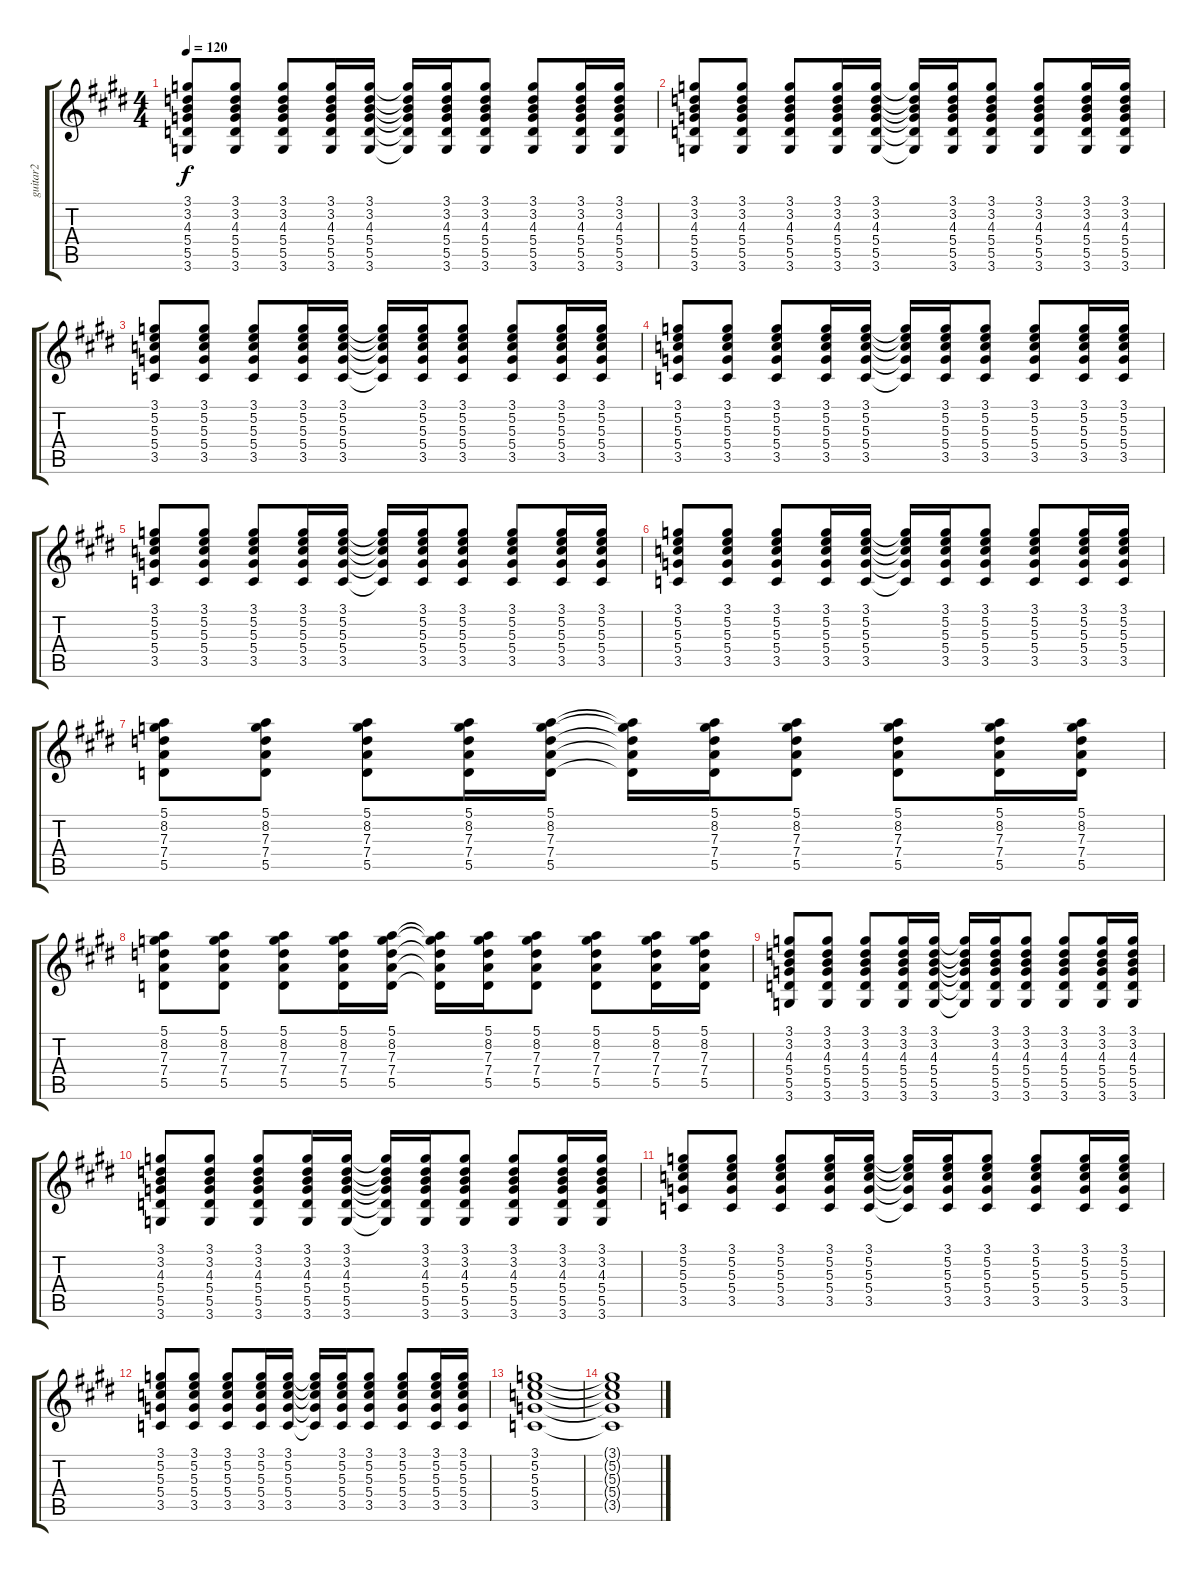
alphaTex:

\track ("guitar2" "guitar2") {instrument electricguitarmuted}
\staff {score tabs}
\tuning (E4 B3 G3 D3 A2 E2) {hide}
\ts (4 4)
\tempo 120
\clef g2
\ks e
(3.1 3.2 4.3 5.4 5.5 3.6).8{dy f} (3.1 3.2 4.3 5.4 5.5 3.6).8 (3.1 3.2 4.3 5.4 5.5 3.6).8 (3.1 3.2 4.3 5.4 5.5 3.6).16 (3.1 3.2 4.3 5.4 5.5 3.6).16 (3.1{t} 3.2{t} 4.3{t} 5.4{t} 5.5{t} 3.6{t}).16 (3.1 3.2 4.3 5.4 5.5 3.6).16 (3.1 3.2 4.3 5.4 5.5 3.6).8 (3.1 3.2 4.3 5.4 5.5 3.6).8 (3.1 3.2 4.3 5.4 5.5 3.6).16 (3.1 3.2 4.3 5.4 5.5 3.6).16 |
(3.1 3.2 4.3 5.4 5.5 3.6).8 (3.1 3.2 4.3 5.4 5.5 3.6).8 (3.1 3.2 4.3 5.4 5.5 3.6).8 (3.1 3.2 4.3 5.4 5.5 3.6).16 (3.1 3.2 4.3 5.4 5.5 3.6).16 (3.1{t} 3.2{t} 4.3{t} 5.4{t} 5.5{t} 3.6{t}).16 (3.1 3.2 4.3 5.4 5.5 3.6).16 (3.1 3.2 4.3 5.4 5.5 3.6).8 (3.1 3.2 4.3 5.4 5.5 3.6).8 (3.1 3.2 4.3 5.4 5.5 3.6).16 (3.1 3.2 4.3 5.4 5.5 3.6).16 |
(3.1 5.2 5.3 5.4 3.5).8 (3.1 5.2 5.3 5.4 3.5).8 (3.1 5.2 5.3 5.4 3.5).8 (3.1 5.2 5.3 5.4 3.5).16 (3.1 5.2 5.3 5.4 3.5).16 (3.1{t} 5.2{t} 5.3{t} 5.4{t} 3.5{t}).16 (3.1 5.2 5.3 5.4 3.5).16 (3.1 5.2 5.3 5.4 3.5).8 (3.1 5.2 5.3 5.4 3.5).8 (3.1 5.2 5.3 5.4 3.5).16 (3.1 5.2 5.3 5.4 3.5).16 |
(3.1 5.2 5.3 5.4 3.5).8 (3.1 5.2 5.3 5.4 3.5).8 (3.1 5.2 5.3 5.4 3.5).8 (3.1 5.2 5.3 5.4 3.5).16 (3.1 5.2 5.3 5.4 3.5).16 (3.1{t} 5.2{t} 5.3{t} 5.4{t} 3.5{t}).16 (3.1 5.2 5.3 5.4 3.5).16 (3.1 5.2 5.3 5.4 3.5).8 (3.1 5.2 5.3 5.4 3.5).8 (3.1 5.2 5.3 5.4 3.5).16 (3.1 5.2 5.3 5.4 3.5).16 |
(3.1 5.2 5.3 5.4 3.5).8 (3.1 5.2 5.3 5.4 3.5).8 (3.1 5.2 5.3 5.4 3.5).8 (3.1 5.2 5.3 5.4 3.5).16 (3.1 5.2 5.3 5.4 3.5).16 (3.1{t} 5.2{t} 5.3{t} 5.4{t} 3.5{t}).16 (3.1 5.2 5.3 5.4 3.5).16 (3.1 5.2 5.3 5.4 3.5).8 (3.1 5.2 5.3 5.4 3.5).8 (3.1 5.2 5.3 5.4 3.5).16 (3.1 5.2 5.3 5.4 3.5).16 |
(3.1 5.2 5.3 5.4 3.5).8 (3.1 5.2 5.3 5.4 3.5).8 (3.1 5.2 5.3 5.4 3.5).8 (3.1 5.2 5.3 5.4 3.5).16 (3.1 5.2 5.3 5.4 3.5).16 (3.1{t} 5.2{t} 5.3{t} 5.4{t} 3.5{t}).16 (3.1 5.2 5.3 5.4 3.5).16 (3.1 5.2 5.3 5.4 3.5).8 (3.1 5.2 5.3 5.4 3.5).8 (3.1 5.2 5.3 5.4 3.5).16 (3.1 5.2 5.3 5.4 3.5).16 |
(5.1 8.2 7.3 7.4 5.5).8 (5.1 8.2 7.3 7.4 5.5).8 (5.1 8.2 7.3 7.4 5.5).8 (5.1 8.2 7.3 7.4 5.5).16 (5.1 8.2 7.3 7.4 5.5).16 (5.1{t} 8.2{t} 7.3{t} 7.4{t} 5.5{t}).16 (5.1 8.2 7.3 7.4 5.5).16 (5.1 8.2 7.3 7.4 5.5).8 (5.1 8.2 7.3 7.4 5.5).8 (5.1 8.2 7.3 7.4 5.5).16 (5.1 8.2 7.3 7.4 5.5).16 |
(5.1 8.2 7.3 7.4 5.5).8 (5.1 8.2 7.3 7.4 5.5).8 (5.1 8.2 7.3 7.4 5.5).8 (5.1 8.2 7.3 7.4 5.5).16 (5.1 8.2 7.3 7.4 5.5).16 (5.1{t} 8.2{t} 7.3{t} 7.4{t} 5.5{t}).16 (5.1 8.2 7.3 7.4 5.5).16 (5.1 8.2 7.3 7.4 5.5).8 (5.1 8.2 7.3 7.4 5.5).8 (5.1 8.2 7.3 7.4 5.5).16 (5.1 8.2 7.3 7.4 5.5).16 |
(3.1 3.2 4.3 5.4 5.5 3.6).8 (3.1 3.2 4.3 5.4 5.5 3.6).8 (3.1 3.2 4.3 5.4 5.5 3.6).8 (3.1 3.2 4.3 5.4 5.5 3.6).16 (3.1 3.2 4.3 5.4 5.5 3.6).16 (3.1{t} 3.2{t} 4.3{t} 5.4{t} 5.5{t} 3.6{t}).16 (3.1 3.2 4.3 5.4 5.5 3.6).16 (3.1 3.2 4.3 5.4 5.5 3.6).8 (3.1 3.2 4.3 5.4 5.5 3.6).8 (3.1 3.2 4.3 5.4 5.5 3.6).16 (3.1 3.2 4.3 5.4 5.5 3.6).16 |
(3.1 3.2 4.3 5.4 5.5 3.6).8 (3.1 3.2 4.3 5.4 5.5 3.6).8 (3.1 3.2 4.3 5.4 5.5 3.6).8 (3.1 3.2 4.3 5.4 5.5 3.6).16 (3.1 3.2 4.3 5.4 5.5 3.6).16 (3.1{t} 3.2{t} 4.3{t} 5.4{t} 5.5{t} 3.6{t}).16 (3.1 3.2 4.3 5.4 5.5 3.6).16 (3.1 3.2 4.3 5.4 5.5 3.6).8 (3.1 3.2 4.3 5.4 5.5 3.6).8 (3.1 3.2 4.3 5.4 5.5 3.6).16 (3.1 3.2 4.3 5.4 5.5 3.6).16 |
(3.1 5.2 5.3 5.4 3.5).8 (3.1 5.2 5.3 5.4 3.5).8 (3.1 5.2 5.3 5.4 3.5).8 (3.1 5.2 5.3 5.4 3.5).16 (3.1 5.2 5.3 5.4 3.5).16 (3.1{t} 5.2{t} 5.3{t} 5.4{t} 3.5{t}).16 (3.1 5.2 5.3 5.4 3.5).16 (3.1 5.2 5.3 5.4 3.5).8 (3.1 5.2 5.3 5.4 3.5).8 (3.1 5.2 5.3 5.4 3.5).16 (3.1 5.2 5.3 5.4 3.5).16 |
(3.1 5.2 5.3 5.4 3.5).8 (3.1 5.2 5.3 5.4 3.5).8 (3.1 5.2 5.3 5.4 3.5).8 (3.1 5.2 5.3 5.4 3.5).16 (3.1 5.2 5.3 5.4 3.5).16 (3.1{t} 5.2{t} 5.3{t} 5.4{t} 3.5{t}).16 (3.1 5.2 5.3 5.4 3.5).16 (3.1 5.2 5.3 5.4 3.5).8 (3.1 5.2 5.3 5.4 3.5).8 (3.1 5.2 5.3 5.4 3.5).16 (3.1 5.2 5.3 5.4 3.5).16 |
(3.1 5.2 5.3 5.4 3.5).1 |
(3.1{t} 5.2{t} 5.3{t} 5.4{t} 3.5{t}).1
